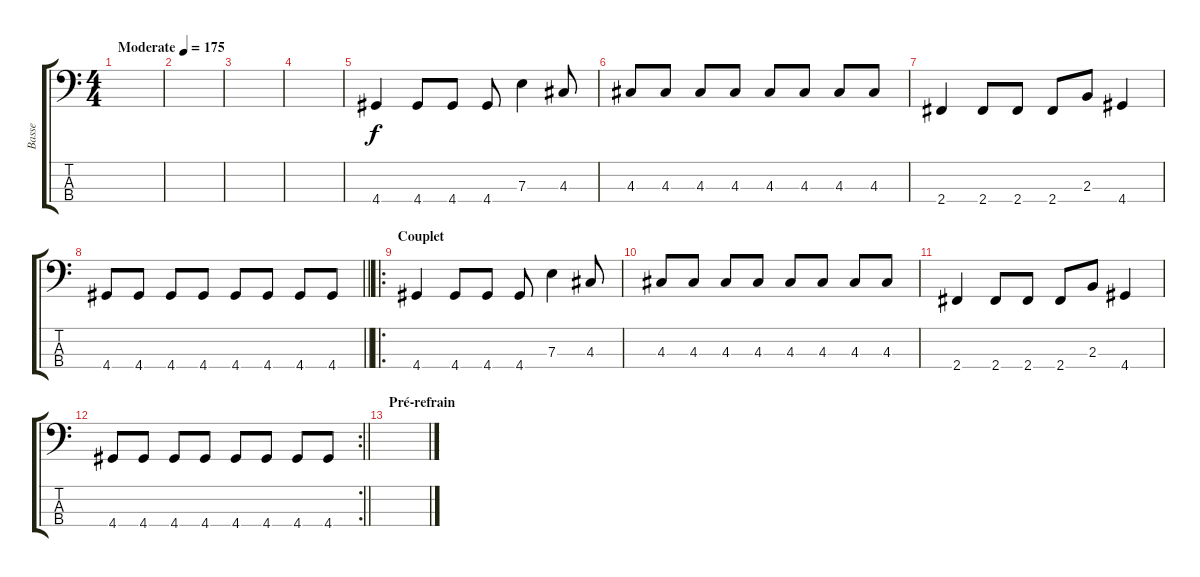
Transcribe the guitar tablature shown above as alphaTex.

\track ("Basse" "Basse") {instrument electricbassfinger}
\staff {score tabs}
\tuning (G2 D2 A1 E1) {hide}
\ts (4 4)
\tempo (175 "Moderate")
\clef f4
\ks c
|
|
|
|
4.4.4 4.4.8 4.4.8 4.4.8 7.3.4 4.3.8 |
4.3.8 4.3.8 4.3.8 4.3.8 4.3.8 4.3.8 4.3.8 4.3.8 |
2.4.4 2.4.8 2.4.8 2.4.8 2.3.8 4.4.4 |
\barLineRight lightlight
4.4.8 4.4.8 4.4.8 4.4.8 4.4.8 4.4.8 4.4.8 4.4.8 |
\ro
\section ("" "Couplet")
4.4.4 4.4.8 4.4.8 4.4.8 7.3.4 4.3.8 |
4.3.8 4.3.8 4.3.8 4.3.8 4.3.8 4.3.8 4.3.8 4.3.8 |
2.4.4 2.4.8 2.4.8 2.4.8 2.3.8 4.4.4 |
\rc 2
\barLineRight lightlight
4.4.8 4.4.8 4.4.8 4.4.8 4.4.8 4.4.8 4.4.8 4.4.8 |
\section ("" "Pré-refrain")
